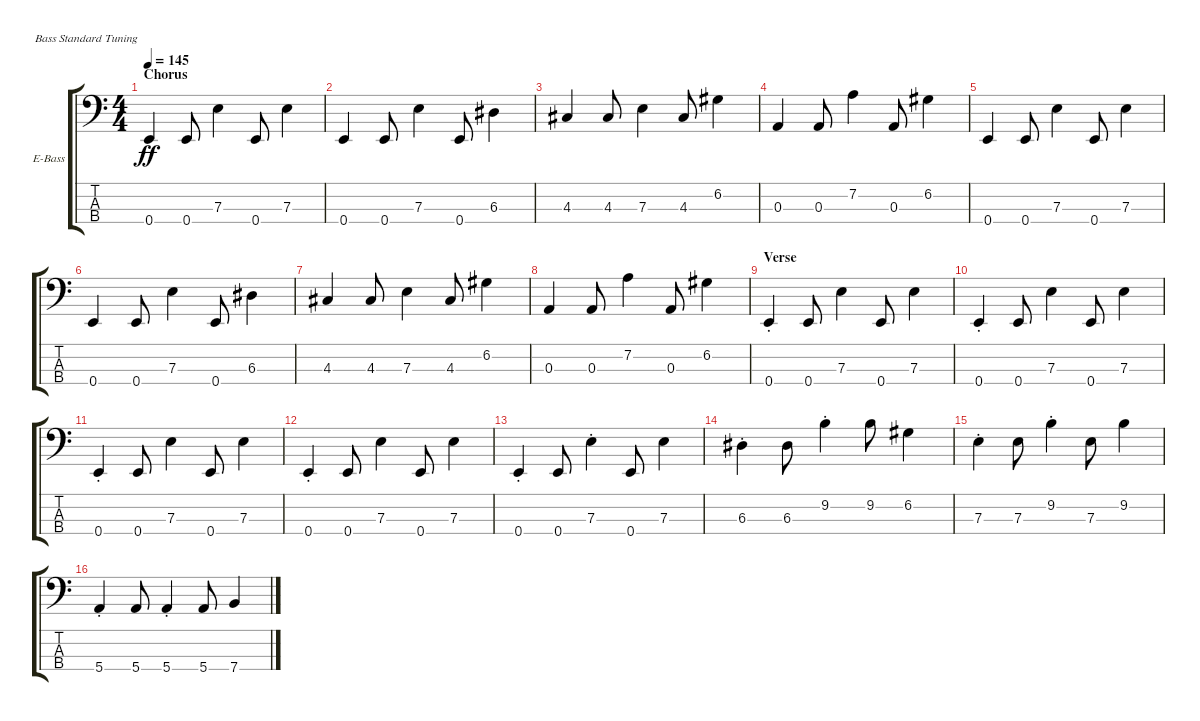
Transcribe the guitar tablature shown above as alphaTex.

\defaultSystemsLayout 4
\bracketExtendMode groupsimilarinstruments
\firstSystemTrackNameOrientation horizontal
\otherSystemsTrackNameOrientation horizontal
\track ("Tom Warren" "E-Bass") {instrument electricbassfinger}
\staff {score tabs}
\tuning (G2 D2 A1 E1)
\ts (4 4)
\section ("" "Chorus")
\tempo 145
\clef f4
\scale
0.333333
\ks c
0.4.4{dy ff} 0.4.8 7.3.4 0.4.8 7.3.4 |
\scale
0.333333 0.4.4 0.4.8 7.3.4 0.4.8 6.3.4 |
\scale
0.333333 4.3.4 4.3.8 7.3.4 4.3.8 6.2.4 |
\scale
0.333333 0.3.4 0.3.8 7.2.4 0.3.8 6.2.4 |
\scale
0.333333 0.4.4 0.4.8 7.3.4 0.4.8 7.3.4 |
\scale
0.333333 0.4.4 0.4.8 7.3.4 0.4.8 6.3.4 |
\scale
0.333333 4.3.4 4.3.8 7.3.4 4.3.8 6.2.4 |
\scale
0.333333 0.3.4 0.3.8 7.2.4 0.3.8 6.2.4 |
\section ("" "Verse")
\scale
0.333333 0.4{st}.4 0.4.8 7.3.4 0.4.8 7.3.4 |
\scale
0.333333 0.4{st}.4 0.4.8 7.3.4 0.4.8 7.3.4 |
\scale
0.333333 0.4{st}.4 0.4.8 7.3.4 0.4.8 7.3.4 |
\scale
0.333333 0.4{st}.4 0.4.8 7.3.4 0.4.8 7.3.4 |
0.4{st}.4 0.4.8 7.3{st}.4 0.4.8 7.3.4 |
6.3{st}.4 6.3.8 9.2{st}.4 9.2.8 6.2.4 |
7.3{st}.4 7.3.8 9.2{st}.4 7.3.8 9.2.4 |
5.4{st}.4 5.4.8 5.4{st}.4 5.4.8 7.4.4
